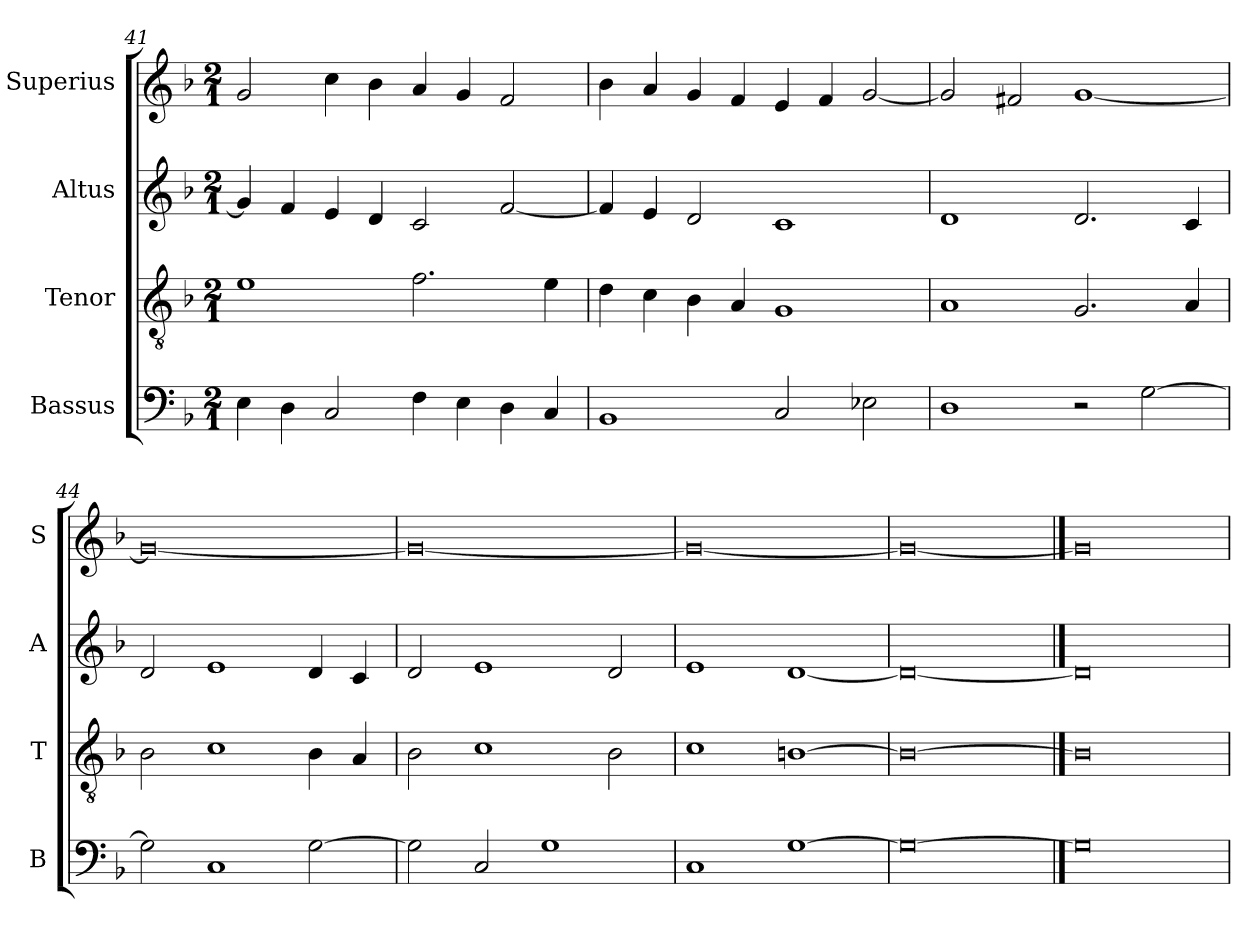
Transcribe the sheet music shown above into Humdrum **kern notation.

**kern	**kern	**kern	**kern
*part4	*part3	*part2	*part1
*staff4	*staff3	*staff2	*staff1
*I"Bassus	*I"Tenor	*I"Altus	*I"Superius
*I'B	*I'T	*I'A	*I'S
*clefF4	*clefGv2	*clefG2	*clefG2
*k[b-]	*k[b-]	*k[b-]	*k[b-]
*F:	*F:	*F:	*F:
*M2/1	*M2/1	*M2/1	*M2/1
=41	=41	=41	=41
4E	1e	4g]	2g
4D	.	4f	.
2C	.	4e	4cc
.	.	4d	4b-
4F	2.f	2c	4a
4E	.	.	4g
4D	.	[2f	2f
4C	4e	.	.
=42	=42	=42	=42
1BB-	4d	4f]	4b-
.	4c	4e	4a
.	4B-	2d	4g
.	4A	.	4f
2C	1G	1c	4e
.	.	.	4f
2E-X	.	.	[2g
=43	=43	=43	=43
1D	1A	1d	2g]
.	.	.	2f#X
2r	2.G	2.d	[1g
[2G	.	.	.
.	4A	4c	.
=44	=44	=44	=44
2G]	2B-	2d	0g_
1C	1c	1e	.
[2G	4B-	4d	.
.	4A	4c	.
=45	=45	=45	=45
2G]	2B-	2d	0g_
2C	1c	1e	.
1G	.	.	.
.	2B-	2d	.
=46	=46	=46	=46
1C	1c	1e	0g_
[1G	[1Bn	[1d	.
=47	=47	=47	=47
0G_	0B_	0d_	0g_
==48	==48	==48	==48
0G]	0B]	0d]	0g]
=	=	=	=
*-	*-	*-	*-
